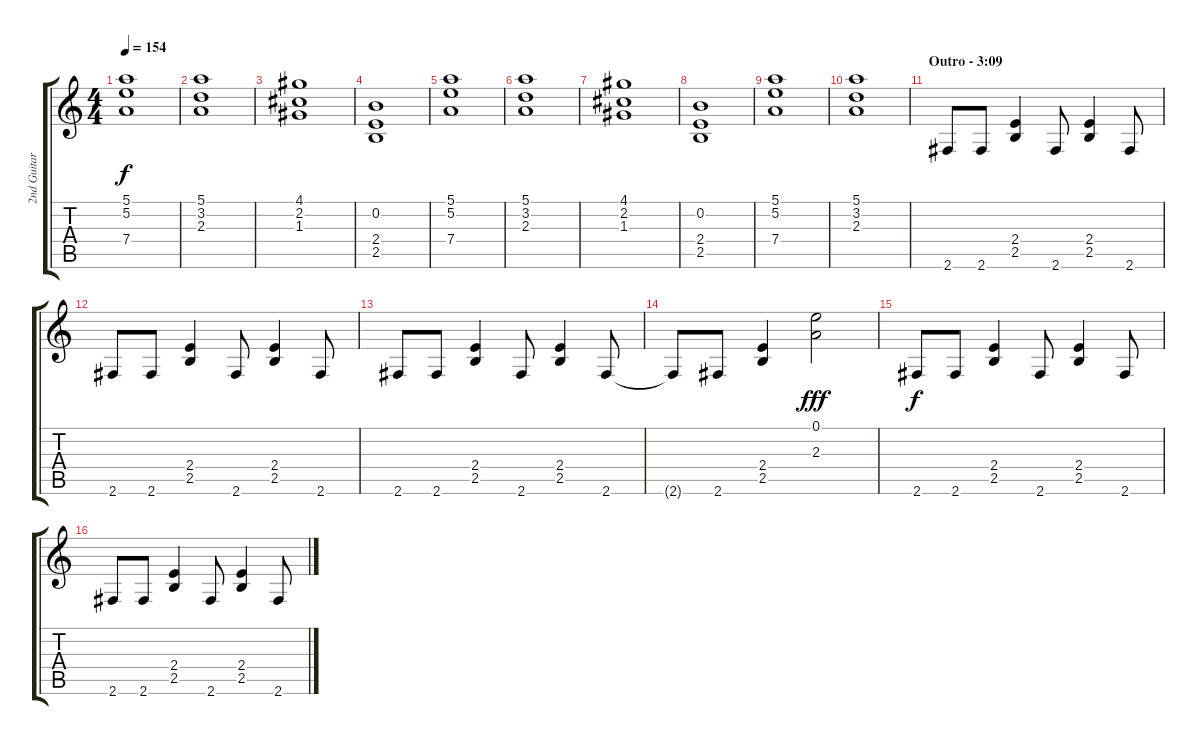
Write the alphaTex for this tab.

\track ("2nd Guitar" "2nd Guitar") {instrument distortionguitar}
\staff {score tabs}
\tuning (E4 B3 G3 D3 A2 E2) {hide}
\ts (4 4)
\tempo 154
\clef g2
\ks c
(5.1 5.2 7.4).1{dy f} |
(5.1 3.2 2.3).1 |
(4.1 2.2 1.3).1 |
(0.2 2.4 2.5).1 |
(5.1 5.2 7.4).1 |
(5.1 3.2 2.3).1 |
(4.1 2.2 1.3).1 |
(0.2 2.4 2.5).1 |
(5.1 5.2 7.4).1 |
(5.1 3.2 2.3).1 |
\section ("" "Outro - 3:09")
2.6.8 2.6.8 (2.4 2.5).4 2.6.8 (2.4 2.5).4 2.6.8 |
2.6.8 2.6.8 (2.4 2.5).4 2.6.8 (2.4 2.5).4 2.6.8 |
2.6.8 2.6.8 (2.4 2.5).4 2.6.8 (2.4 2.5).4 2.6.8 |
2.6{t}.8 2.6.8 (2.4 2.5).4 (0.1 2.3).2{dy fff} |
2.6.8{dy f} 2.6.8 (2.4 2.5).4 2.6.8 (2.4 2.5).4 2.6.8 |
2.6.8 2.6.8 (2.4 2.5).4 2.6.8 (2.4 2.5).4 2.6.8
